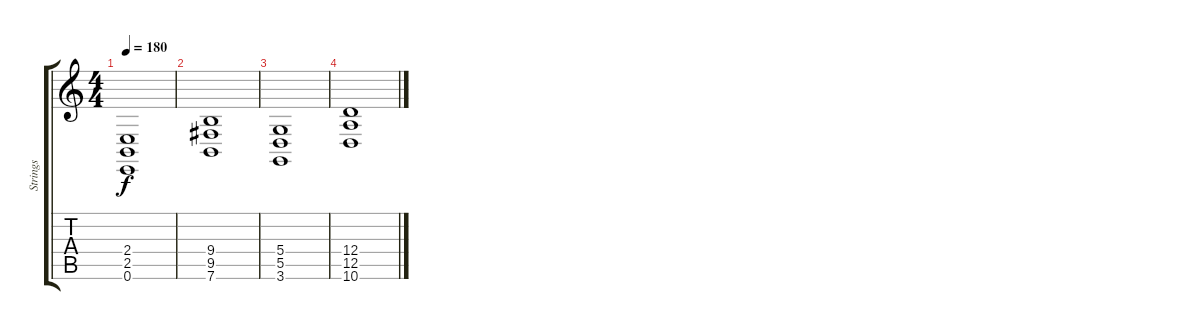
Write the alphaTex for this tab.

\track ("Strings" "Strings") {instrument stringensemble1}
\staff {score tabs}
\tuning (E4 B3 G3 D3 A2 E2) {hide}
\ts (4 4)
\tempo 180
\clef g2
\ks c
(2.4 2.5 0.6).1{dy f} |
(9.4 9.5 7.6).1 |
(5.4 5.5 3.6).1 |
(12.4 12.5 10.6).1
